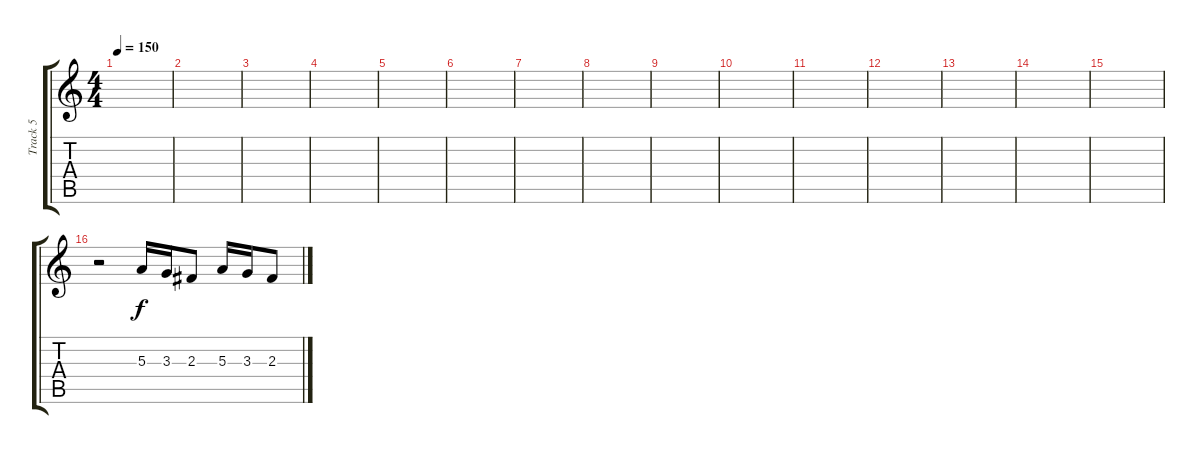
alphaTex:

\track ("Track 5" "Track 5") {instrument distortionguitar}
\staff {score tabs}
\tuning (Db4 Ab3 E3 B2 Gb2 B1) {hide}
\ts (4 4)
\tempo 150
\clef g2
\ks c
|
|
|
|
|
|
|
|
|
|
|
|
|
|
|
r.2 5.3.16 3.3.16 2.3.8 5.3.16 3.3.16 2.3.8
